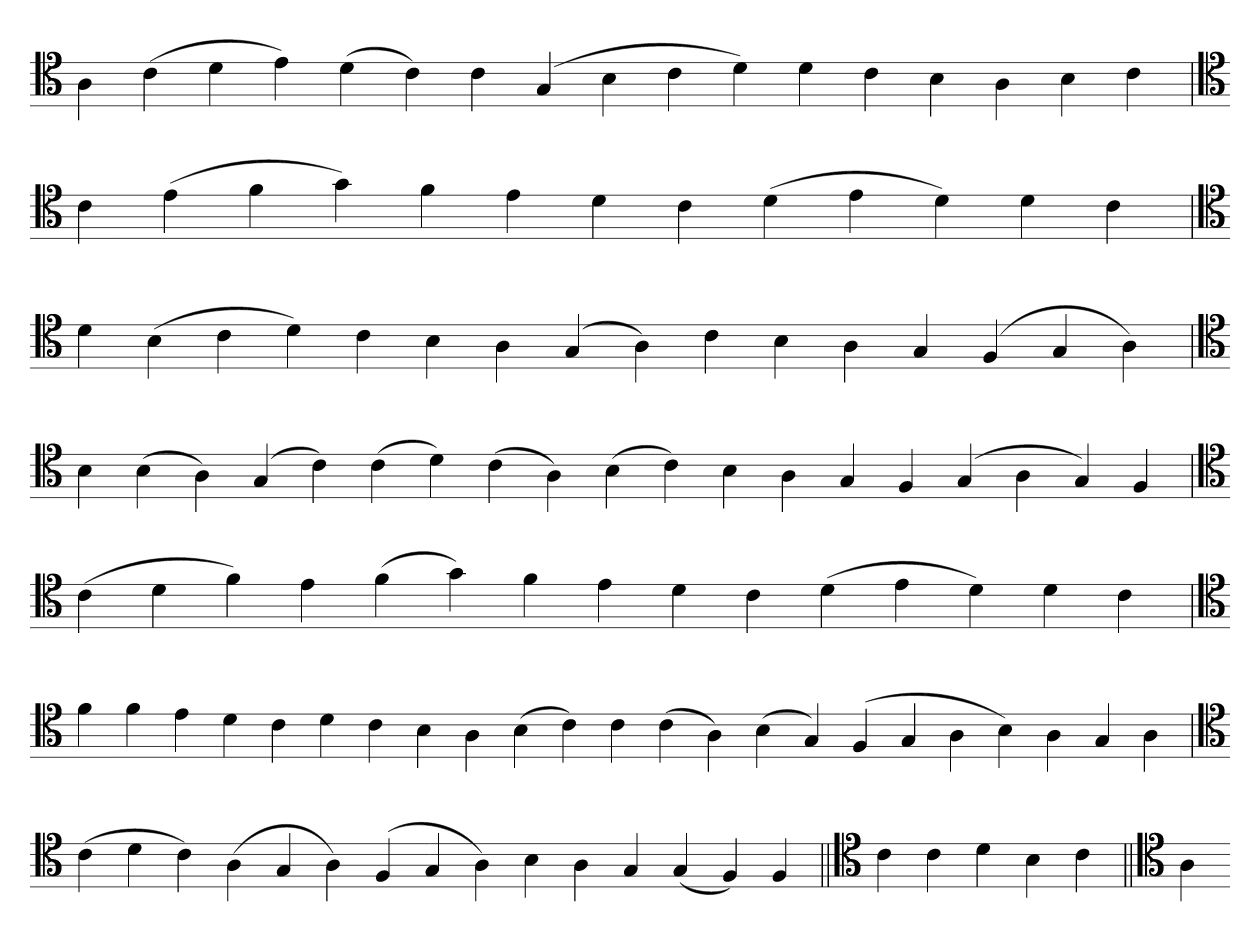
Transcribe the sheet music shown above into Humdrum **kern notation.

**kern
*part1
*staff1
*clefC4
=
4A
(4c
4d
4e)
(4d
4c)
4c
(4G
4B
4c
4d)
4d
4c
4B
4A
4B
4c
=`
*clefC4
4c
(4e
4f
4g)
4f
4e
4d
4c
(4d
4e
4d)
4d
4c
=
*clefC4
4d
(4B
4c
4d)
4c
4B
4A
(4G
4A)
4c
4B
4A
4G
(4F
4G
4A)
='
*clefC4
4B
(4B
4A)
(4G
4c)
(4c
4d)
(4c
4A)
(4B
4c)
4B
4A
4G
4F
(4G
4A
4G)
4F
='
*clefC4
(4c
4d
4f)
4e
(4f
4g)
4f
4e
4d
4c
(4d
4e
4d)
4d
4c
='
*clefC4
4f
4f
4e
4d
4c
4d
4c
4B
4A
(4B
4c)
4c
(4c
4A)
(4B
4G)
(4F
4G
4A
4B)
4A
4G
4A
=`
*clefC4
(4c
4d
4c)
(4A
4G
4A)
(4F
4G
4A)
4B
4A
4G
(4G
4F)
4F
=||
*clefC4
4c
4c
4d
4B
4c
=||
*clefC4
4A
=-
*-
